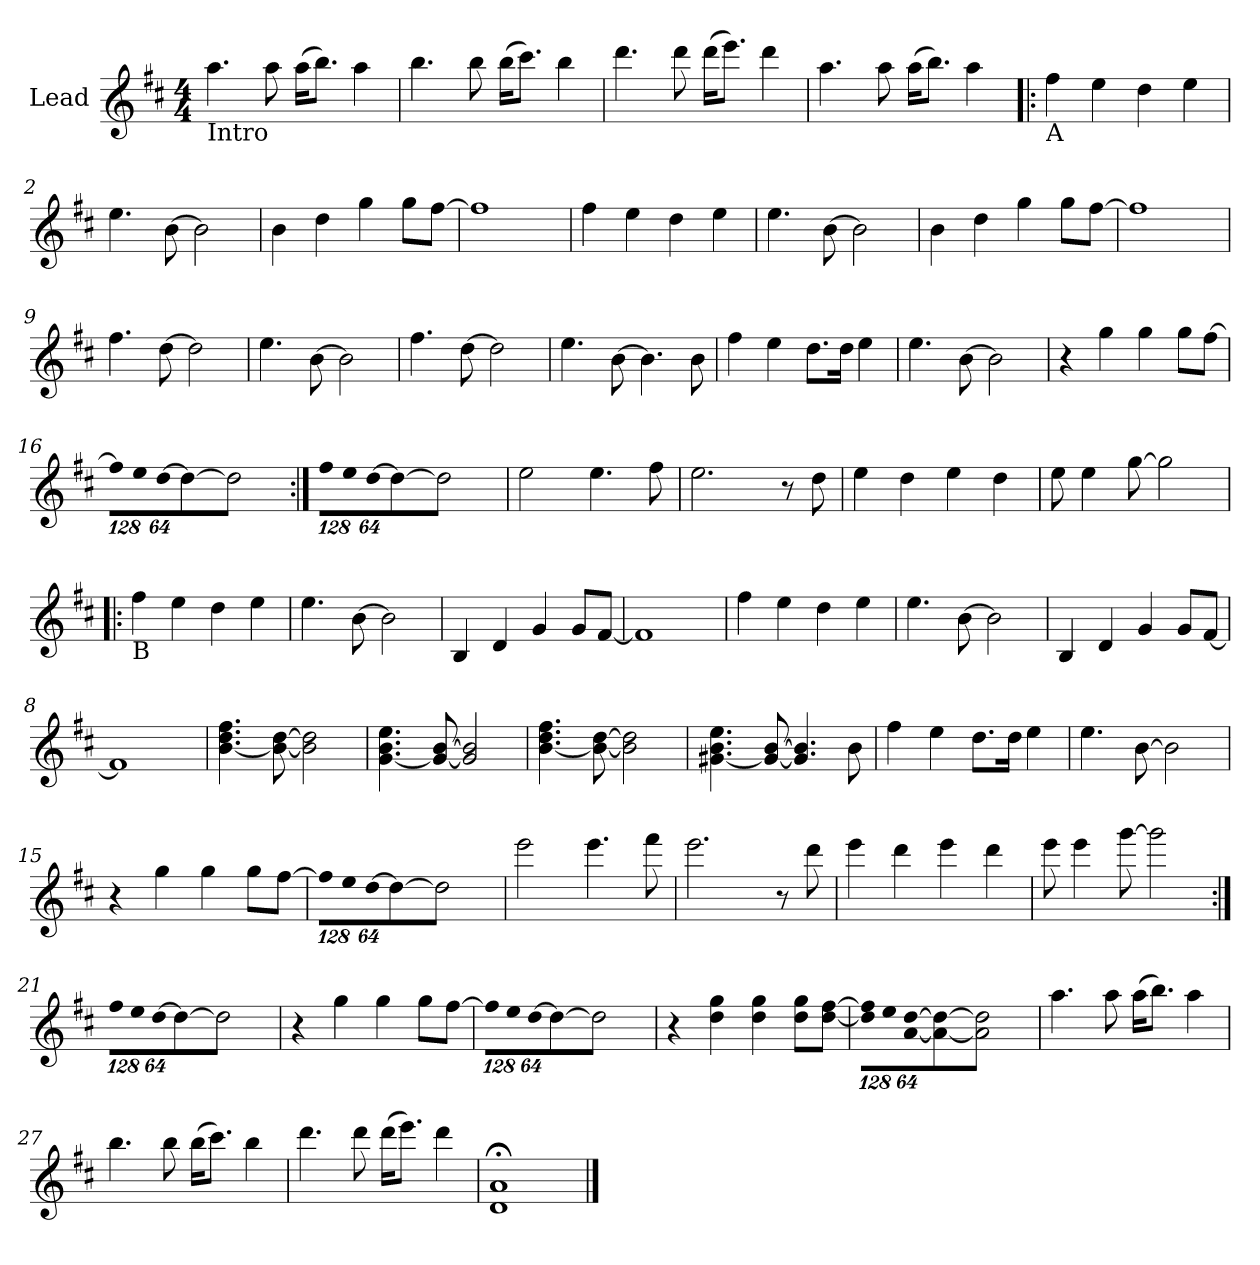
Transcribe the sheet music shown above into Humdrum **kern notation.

**kern
*part1
*staff1
*I"Lead
!!LO:PB:g=z
*clefG2
*ITrd7c12
*k[f#c#]
*D:
*M4/4
*MM150
=1
!LO:TX:b:t=Intro
4.ai\
8ai\
(16ai\KL
8.bi\J)
4ai\
=2
4.bi\
8bi\
(16bi\KL
8.cc#i\J)
4bi\
=3
4.ddi\
8ddi\
(16ddi\KL
8.eei\J)
4ddi\
=4
4.ai\
8ai\
(16ai\KL
8.bi\J)
4ai\
!!LO:LB:g=z
=1!|:
!LO:TX:b:t=A
4f#i\
4ei\
4di\
4ei\
=2
4.ei\
[>8Bi\
2Bi\]
=3
4Bi\
4di\
4gi\
8gi\L
[>8f#i\J
=4
1f#i]
!!LO:LB:g=z
=5
4f#i\
4ei\
4di\
4ei\
=6
4.ei\
[>8Bi\
2Bi\]
=7
4Bi\
4di\
4gi\
8gi\L
[>8f#i\J
=8
1f#i]
!!LO:LB:g=z
=9
4.f#i\
[>8di\
2di\]
=10
4.ei\
[>8Bi\
2Bi\]
=11
4.f#i\
[>8di\
2di\]
=12
4.ei\
[>8Bi\
4.Bi\]
8Bi\
!!LO:LB:g=z
=13
4f#i\
4ei\
8.di\L
16di\Jk
4ei\
=14
4.ei\
[>8Bi\
2Bi\]
=15
4r
4gi\
4gi\
8gi\L
[>8f#i\J
=16
*Xbrackettup
!LO:N:vis=8
1024%85f#i\L]
!LO:N:vis=8
1024%85ei\
!LO:N:vis=8
[>512%43di\J
4di\_>
2di\]
=17:|!
!LO:N:vis=8
1024%85f#i\L
!LO:N:vis=8
1024%85ei\
!LO:N:vis=8
[>512%43di\J
4di\_>
2di\]
!!LO:LB:g=z
=18
2ei\
4.ei\
8f#i\
=19
2.ei\
8r
8di\
=20
4ei\
4di\
4ei\
4di\
=21
8ei\
4ei\
[>8gi\
2gi\]
!!LO:PB:g=z
=1!|:
!LO:TX:b:t=B
4f#i\
4ei\
4di\
4ei\
=2
4.ei\
[>8Bi\
2Bi\]
=3
4BBi/
4Di/
4Gi/
8Gi/L
[<8F#i/J
=4
1F#i]
=5
4f#i\
4ei\
4di\
4ei\
!!LO:LB:g=z
=6
4.ei\
[>8Bi\
2Bi\]
=7
4BBi/
4Di/
4Gi/
8Gi/L
[<8F#i/J
=8
1F#i]
=9
[<4.Bi\ 4.di 4.f#i
8Bi\_< [>8di
2Bi\] 2di]
=10
[<4.Gi\ 4.Bi 4.ei
8Gi/_< [>8Bi
2Gi/] 2Bi]
=11
[<4.Bi\ 4.di 4.f#i
8Bi\_< [>8di
2Bi\] 2di]
!!LO:LB:g=z
=12
[<4.G#Xi\ 4.Bi 4.ei
8G#i/_< [>8Bi
4.G#i/] 4.Bi]
8Bi\
=13
4f#i\
4ei\
8.di\L
16di\Jk
4ei\
=14
4.ei\
[>8Bi\
2Bi\]
=15
4r
4gi\
4gi\
8gi\L
[>8f#i\J
!!LO:LB:g=z
=16
!LO:N:vis=8
1024%85f#i\L]
!LO:N:vis=8
1024%85ei\
!LO:N:vis=8
[>512%43di\J
4di\_>
2di\]
=17
2eei\
4.eei\
8ff#i\
=18
2.eei\
8r
8ddi\
=19
4eei\
4ddi\
4eei\
4ddi\
=20
8eei\
4eei\
[>8ggi\
2ggi\]
!!LO:LB:g=z
=21:|!
!LO:N:vis=8
1024%85f#i\L
!LO:N:vis=8
1024%85ei\
!LO:N:vis=8
[>512%43di\J
4di\_>
2di\]
=22
4r
4gi\
4gi\
8gi\L
[>8f#i\J
=23
!LO:N:vis=8
1024%85f#i\L]
!LO:N:vis=8
1024%85ei\
!LO:N:vis=8
[>512%43di\J
4di\_>
2di\]
=24
4r
4di\ 4gi
4di\ 4gi
8di\ 8giL
[<8di\ [>8f#iJ
!!LO:LB:g=z
=25
!LO:N:vis=8
1024%85di\] 1024%85f#i]L
!LO:N:vis=8
1024%85ei\
!LO:N:vis=8
[<512%43Ai\ [>512%43diJ
4Ai\_< 4di_>
2Ai\] 2di]
=26
4.ai\
8ai\
(16ai\KL
8.bi\J)
4ai\
=27
4.bi\
8bi\
(16bi\KL
8.cc#i\J)
4bi\
=28
4.ddi\
8ddi\
(16ddi\KL
8.eei\J)
4ddi\
=29
1Di; 1Ai;
==
*-
